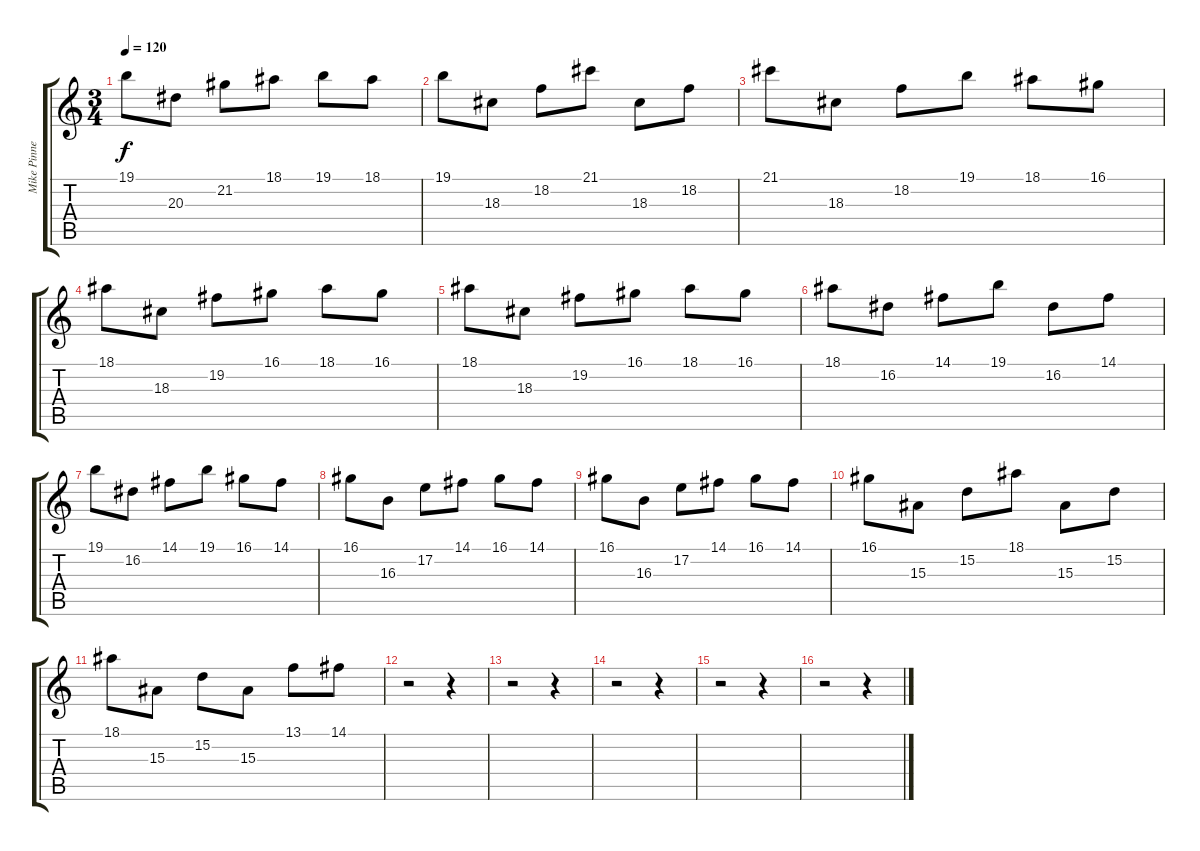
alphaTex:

\track ("Mike Pinnella (Piano)" "Mike Pinne") {instrument brightacousticpiano}
\staff {score tabs}
\tuning (E4 B3 G3 D3 G2 C2) {hide}
\ts (3 4)
\tempo 120
\clef g2
\ks c
19.1.8{dy f} 20.3.8 21.2.8 18.1.8 19.1.8 18.1.8 |
19.1.8 18.3.8 18.2.8 21.1.8 18.3.8 18.2.8 |
21.1.8 18.3.8 18.2.8 19.1.8 18.1.8 16.1.8 |
18.1.8 18.3.8 19.2.8 16.1.8 18.1.8 16.1.8 |
18.1.8 18.3.8 19.2.8 16.1.8 18.1.8 16.1.8 |
18.1.8 16.2.8 14.1.8 19.1.8 16.2.8 14.1.8 |
19.1.8 16.2.8 14.1.8 19.1.8 16.1.8 14.1.8 |
16.1.8 16.3.8 17.2.8 14.1.8 16.1.8 14.1.8 |
16.1.8 16.3.8 17.2.8 14.1.8 16.1.8 14.1.8 |
16.1.8 15.3.8 15.2.8 18.1.8 15.3.8 15.2.8 |
18.1.8 15.3.8 15.2.8 15.3.8 13.1.8 14.1.8 |
r.2 r.4 |
r.2 r.4 |
r.2 r.4 |
r.2 r.4 |
r.2 r.4
